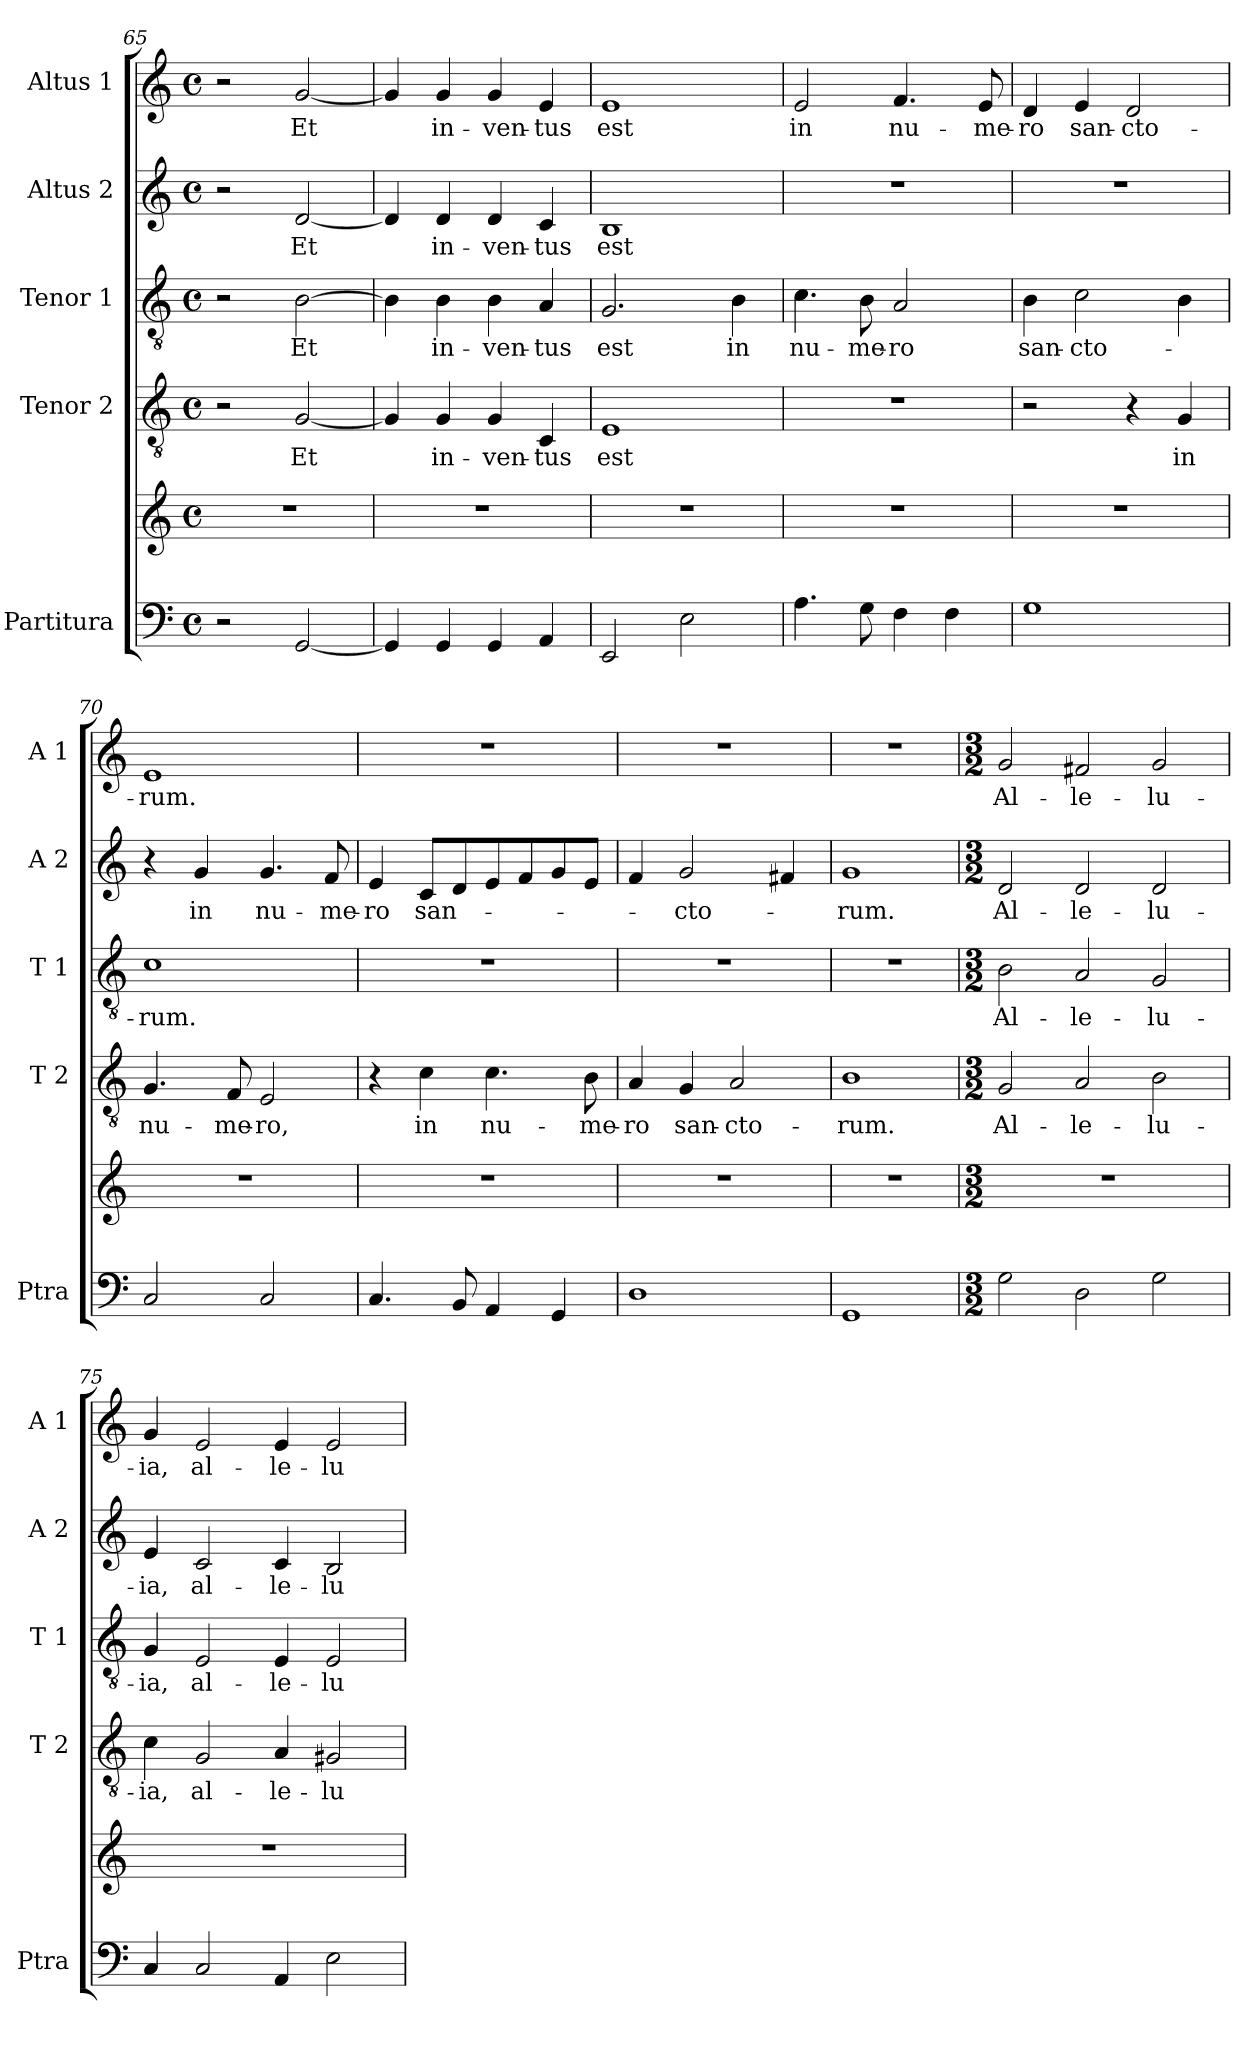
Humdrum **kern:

**kern	**kern	**kern	**text	**kern	**text	**kern	**text	**kern	**text
*part5	*part5	*part4	*part4	*part3	*part3	*part2	*part2	*part1	*part1
*staff6	*staff5	*staff4	*staff4	*staff3	*staff3	*staff2	*staff2	*staff1	*staff1
*I"Partitura	*	*I"Tenor 2	*	*I"Tenor 1	*	*I"Altus 2	*	*I"Altus 1	*
*I'Ptra	*	*I'T 2	*	*I'T 1	*	*I'A 2	*	*I'A 1	*
*clefF4	*clefG2	*clefGv2	*	*clefGv2	*	*clefG2	*	*clefG2	*
*k[]	*k[]	*k[]	*	*k[]	*	*k[]	*	*k[]	*
*C:	*C:	*C:	*	*C:	*	*C:	*	*C:	*
*M4/4	*M4/4	*M4/4	*	*M4/4	*	*M4/4	*	*M4/4	*
*met(c)	*met(c)	*met(c)	*	*met(c)	*	*met(c)	*	*met(c)	*
=65	=65	=65	=65	=65	=65	=65	=65	=65	=65
2r	1r	2r	.	2r	.	2r	.	2r	.
!	!	!	!LO:LY:b	!	!LO:LY:b	!	!LO:LY:b	!	!LO:LY:b
[2GG/	.	[2G/	Et	[2B\	Et	[2d/	Et	[2g/	Et
=66	=66	=66	=66	=66	=66	=66	=66	=66	=66
4GG/]	1r	4G/]	.	4B\]	.	4d/]	.	4g/]	.
!	!	!	!LO:LY:b	!	!LO:LY:b	!	!LO:LY:b	!	!LO:LY:b
4GG/	.	4G/	in-	4B\	in-	4d/	in-	4g/	in-
!	!	!	!LO:LY:b	!	!LO:LY:b	!	!LO:LY:b	!	!LO:LY:b
4GG/	.	4G/	-ven-	4B\	-ven-	4d/	-ven-	4g/	-ven-
!	!	!	!LO:LY:b	!	!LO:LY:b	!	!LO:LY:b	!	!LO:LY:b
4AA/	.	4C/	-tus	4A/	-tus	4c/	-tus	4e/	-tus
=67	=67	=67	=67	=67	=67	=67	=67	=67	=67
!	!	!	!LO:LY:b	!	!LO:LY:b	!	!LO:LY:b	!	!LO:LY:b
2EE/	1r	1E	est	2.G/	est	1B	est	1e	est
2E\	.	.	.	.	.	.	.	.	.
!	!	!	!	!	!LO:LY:b	!	!	!	!
.	.	.	.	4B\	in	.	.	.	.
=68	=68	=68	=68	=68	=68	=68	=68	=68	=68
!	!	!	!	!	!LO:LY:b	!	!	!	!LO:LY:b
4.A\	1r	1r	.	4.c\	nu-	1r	.	2e/	in
!	!	!	!	!	!LO:LY:b	!	!	!	!
8G\	.	.	.	8B\	-me-	.	.	.	.
!	!	!	!	!	!LO:LY:b	!	!	!	!LO:LY:b
4F\	.	.	.	2A/	-ro	.	.	4.f/	nu-
4F\	.	.	.	.	.	.	.	.	.
!	!	!	!	!	!	!	!	!	!LO:LY:b
.	.	.	.	.	.	.	.	8e/	-me-
!!LO:LB:g=z
=69	=69	=69	=69	=69	=69	=69	=69	=69	=69
!	!	!	!	!	!LO:LY:b	!	!	!	!LO:LY:b
1G	1r	2r	.	4B\	san-	1r	.	4d/	-ro
!	!	!	!	!	!LO:LY:b	!	!	!	!LO:LY:b
.	.	.	.	2c\	-cto-	.	.	4e/	san-
!	!	!	!	!	!	!	!	!	!LO:LY:b
.	.	4r	.	.	.	.	.	2d/	-cto-
!	!	!	!LO:LY:b	!	!	!	!	!	!
.	.	4G/	in	4B\	.	.	.	.	.
=70	=70	=70	=70	=70	=70	=70	=70	=70	=70
!	!	!	!LO:LY:b	!	!LO:LY:b	!	!	!	!LO:LY:b
2C/	1r	4.G/	nu-	1c	-rum.	4r	.	1e	-rum.
!	!	!	!	!	!	!	!LO:LY:b	!	!
.	.	.	.	.	.	4g/	in	.	.
!	!	!	!LO:LY:b	!	!	!	!	!	!
.	.	8F/	-me-	.	.	.	.	.	.
!	!	!	!LO:LY:b	!	!	!	!LO:LY:b	!	!
2C/	.	2E/	-ro,	.	.	4.g/	nu-	.	.
!	!	!	!	!	!	!	!LO:LY:b	!	!
.	.	.	.	.	.	8f/	-me-	.	.
=71	=71	=71	=71	=71	=71	=71	=71	=71	=71
!	!	!	!	!	!	!	!LO:LY:b	!	!
4.C/	1r	4r	.	1r	.	4e/	-ro	1r	.
!	!	!	!LO:LY:b	!	!	!	!LO:LY:b	!	!
.	.	4c\	in	.	.	8c/L	san-	.	.
8BB/	.	.	.	.	.	8d/	.	.	.
!	!	!	!LO:LY:b	!	!	!	!	!	!
4AA/	.	4.c\	nu-	.	.	8e/	.	.	.
.	.	.	.	.	.	8f/	.	.	.
4GG/	.	.	.	.	.	8g/	.	.	.
!	!	!	!LO:LY:b	!	!	!	!	!	!
.	.	8B\	-me-	.	.	8e/J	.	.	.
=72	=72	=72	=72	=72	=72	=72	=72	=72	=72
!	!	!	!LO:LY:b	!	!	!	!	!	!
1D	1r	4A/	-ro	1r	.	4f/	.	1r	.
!	!	!	!LO:LY:b	!	!	!	!LO:LY:b	!	!
.	.	4G/	san-	.	.	2g/	-cto-	.	.
!	!	!	!LO:LY:b	!	!	!	!	!	!
.	.	2A/	-cto-	.	.	.	.	.	.
.	.	.	.	.	.	4f#X/	.	.	.
=73	=73	=73	=73	=73	=73	=73	=73	=73	=73
!	!	!	!LO:LY:b	!	!	!	!LO:LY:b	!	!
1GG	1r	1B	-rum.	1r	.	1g	-rum.	1r	.
=74	=74	=74	=74	=74	=74	=74	=74	=74	=74
*M3/2	*M3/2	*M3/2	*	*M3/2	*	*M3/2	*	*M3/2	*
!	!	!	!LO:LY:b	!	!LO:LY:b	!	!LO:LY:b	!	!LO:LY:b
2G\	1.r	2G/	Al-	2B\	Al-	2d/	Al-	2g/	Al-
!	!	!	!LO:LY:b	!	!LO:LY:b	!	!LO:LY:b	!	!LO:LY:b
2D\	.	2A/	-le-	2A/	-le-	2d/	-le-	2f#X/	-le-
!	!	!	!LO:LY:b	!	!LO:LY:b	!	!LO:LY:b	!	!LO:LY:b
2G\	.	2B\	-lu-	2G/	-lu-	2d/	-lu-	2g/	-lu-
=75	=75	=75	=75	=75	=75	=75	=75	=75	=75
!	!	!	!LO:LY:b	!	!LO:LY:b	!	!LO:LY:b	!	!LO:LY:b
4C/	1.r	4c\	-ia,	4G/	-ia,	4e/	-ia,	4g/	-ia,
!	!	!	!LO:LY:b	!	!LO:LY:b	!	!LO:LY:b	!	!LO:LY:b
2C/	.	2G/	al-	2E/	al-	2c/	al-	2e/	al-
!	!	!	!LO:LY:b	!	!LO:LY:b	!	!LO:LY:b	!	!LO:LY:b
4AA/	.	4A/	-le-	4E/	-le-	4c/	-le-	4e/	-le-
!	!	!	!LO:LY:b	!	!LO:LY:b	!	!LO:LY:b	!	!LO:LY:b
2E\	.	2G#X/	-lu-	2E/	-lu-	2B/	-lu-	2e/	-lu-
=	=	=	=	=	=	=	=	=	=
*-	*-	*-	*-	*-	*-	*-	*-	*-	*-
